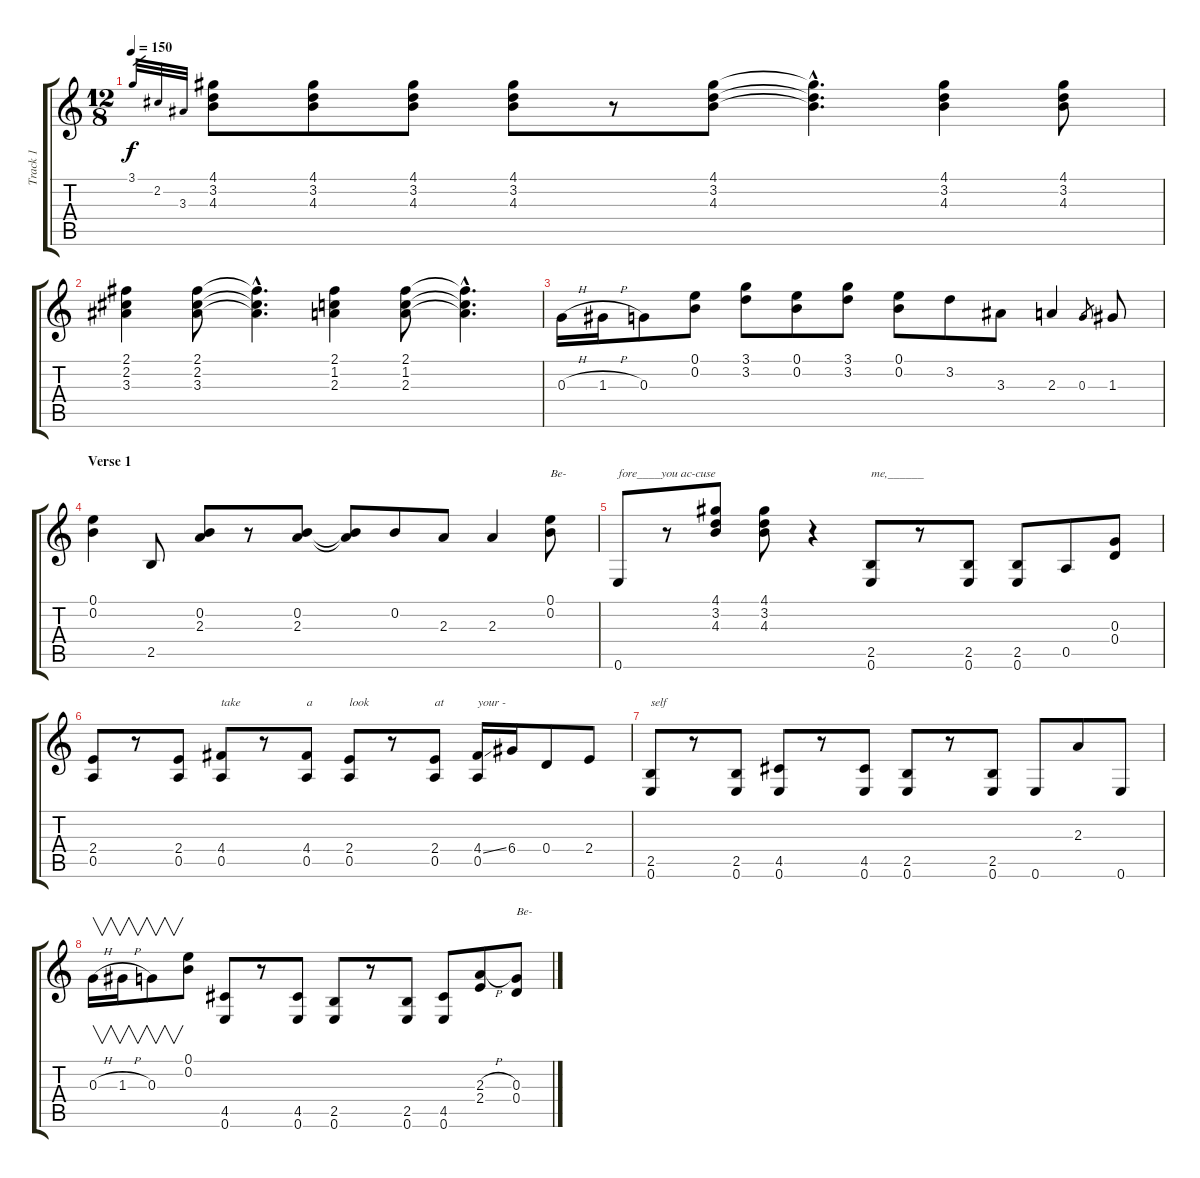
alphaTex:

\track ("Track 1" "Track 1") {instrument acousticguitarnylon}
\staff {score tabs}
\tuning (E4 B3 G3 D3 A2 E2) {hide}
\ts (12 8)
\tempo 150
\clef g2
\ks c
3.1.32{gr dy f instrument acousticguitarnylon} 2.2.32{gr} 3.3.32{gr} (4.1 3.2 4.3).8 (4.1 3.2 4.3).8 (4.1 3.2 4.3).8 (4.1 3.2 4.3).8 r.8 (4.1 3.2 4.3).8 (4.1{hac t} 3.2{hac t} 4.3{hac t}).4{d} (4.1 3.2 4.3).4 (4.1 3.2 4.3).8 |
(2.1 2.2 3.3).4 (2.1 2.2 3.3).8 (2.1{hac t} 2.2{hac t} 3.3{hac t}).4{d} (2.1 1.2 2.3).4 (2.1 1.2 2.3).8 (2.1{hac t} 1.2{hac t} 2.3{hac t}).4{d} |
0.3{h}.16 1.3{h}.16 0.3.8 (0.1 0.2).8 (3.1 3.2).8 (0.1 0.2).8 (3.1 3.2).8 (0.1 0.2).8 3.2.8 3.3.8 2.3.4 0.3.8{gr} 1.3.8 |
\section ("" "Verse 1")
(0.1 0.2).4 2.5.8 (0.2 2.3).8 r.8 (0.2 2.3).8 (0.2{t} 2.3{t}).8 0.2.8 2.3.8 2.3.4 (0.1 0.2).8{txt "Be-"} |
0.6.8{txt "fore____you ac-cuse"} r.8 (4.1 3.2 4.3).8 (4.1 3.2 4.3).8 r.4 (2.5 0.6).8{txt "me,______"} r.8 (2.5 0.6).8 (2.5 0.6).8 0.5.8 (0.3 0.4).8 |
(2.4 0.5).8 r.8 (2.4 0.5).8 (4.4 0.5).8{txt "take"} r.8 (4.4 0.5).8{txt "a"} (2.4 0.5).8{txt "look"} r.8 (2.4 0.5).8{txt "at"} (4.4{ss} 0.5).16{txt "your -"} 6.4.16 0.4.8 2.4.8 |
(2.5 0.6).8{txt "self"} r.8 (2.5 0.6).8 (4.5 0.6).8 r.8 (4.5 0.6).8 (2.5 0.6).8 r.8 (2.5 0.6).8 0.6.8 2.3.8 0.6.8 |
0.3{h}.16{v} 1.3{h}.16{v} 0.3.8{v} (0.1 0.2).8 (4.5 0.6).8 r.8 (4.5 0.6).8 (2.5 0.6).8 r.8 (2.5 0.6).8 (4.5 0.6).8 (2.3{h} 2.4).8 (0.3 0.4).8{txt "Be-"}
